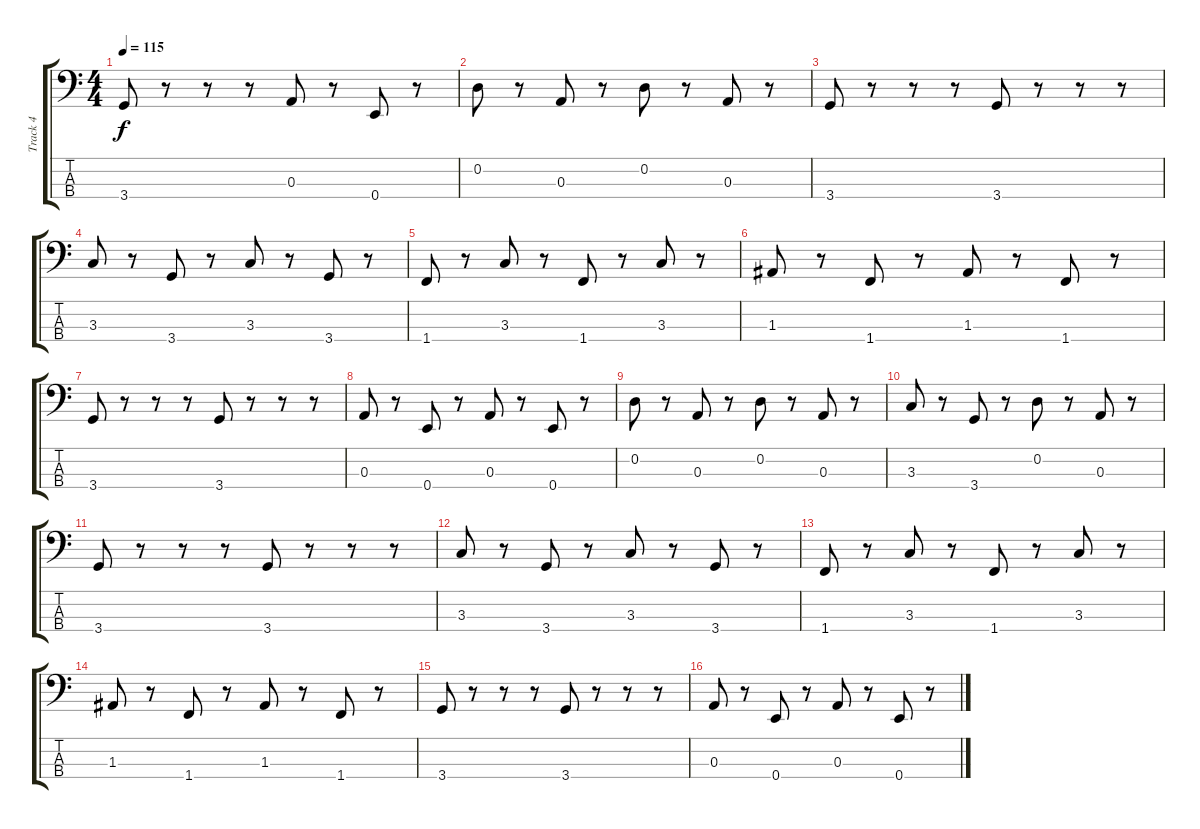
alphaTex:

\track ("Track 4" "Track 4") {instrument acousticbass}
\staff {score tabs}
\tuning (G2 D2 A1 E1) {hide}
\ts (4 4)
\tempo 115
\clef f4
\ks c
3.4.8{dy f} r.8 r.8 r.8 0.3.8 r.8 0.4.8 r.8 |
0.2.8 r.8 0.3.8 r.8 0.2.8 r.8 0.3.8 r.8 |
3.4.8 r.8 r.8 r.8 3.4.8 r.8 r.8 r.8 |
3.3.8 r.8 3.4.8 r.8 3.3.8 r.8 3.4.8 r.8 |
1.4.8 r.8 3.3.8 r.8 1.4.8 r.8 3.3.8 r.8 |
1.3.8 r.8 1.4.8 r.8 1.3.8 r.8 1.4.8 r.8 |
3.4.8 r.8 r.8 r.8 3.4.8 r.8 r.8 r.8 |
0.3.8 r.8 0.4.8 r.8 0.3.8 r.8 0.4.8 r.8 |
0.2.8 r.8 0.3.8 r.8 0.2.8 r.8 0.3.8 r.8 |
3.3.8 r.8 3.4.8 r.8 0.2.8 r.8 0.3.8 r.8 |
3.4.8 r.8 r.8 r.8 3.4.8 r.8 r.8 r.8 |
3.3.8 r.8 3.4.8 r.8 3.3.8 r.8 3.4.8 r.8 |
1.4.8 r.8 3.3.8 r.8 1.4.8 r.8 3.3.8 r.8 |
1.3.8 r.8 1.4.8 r.8 1.3.8 r.8 1.4.8 r.8 |
3.4.8 r.8 r.8 r.8 3.4.8 r.8 r.8 r.8 |
0.3.8 r.8 0.4.8 r.8 0.3.8 r.8 0.4.8 r.8
